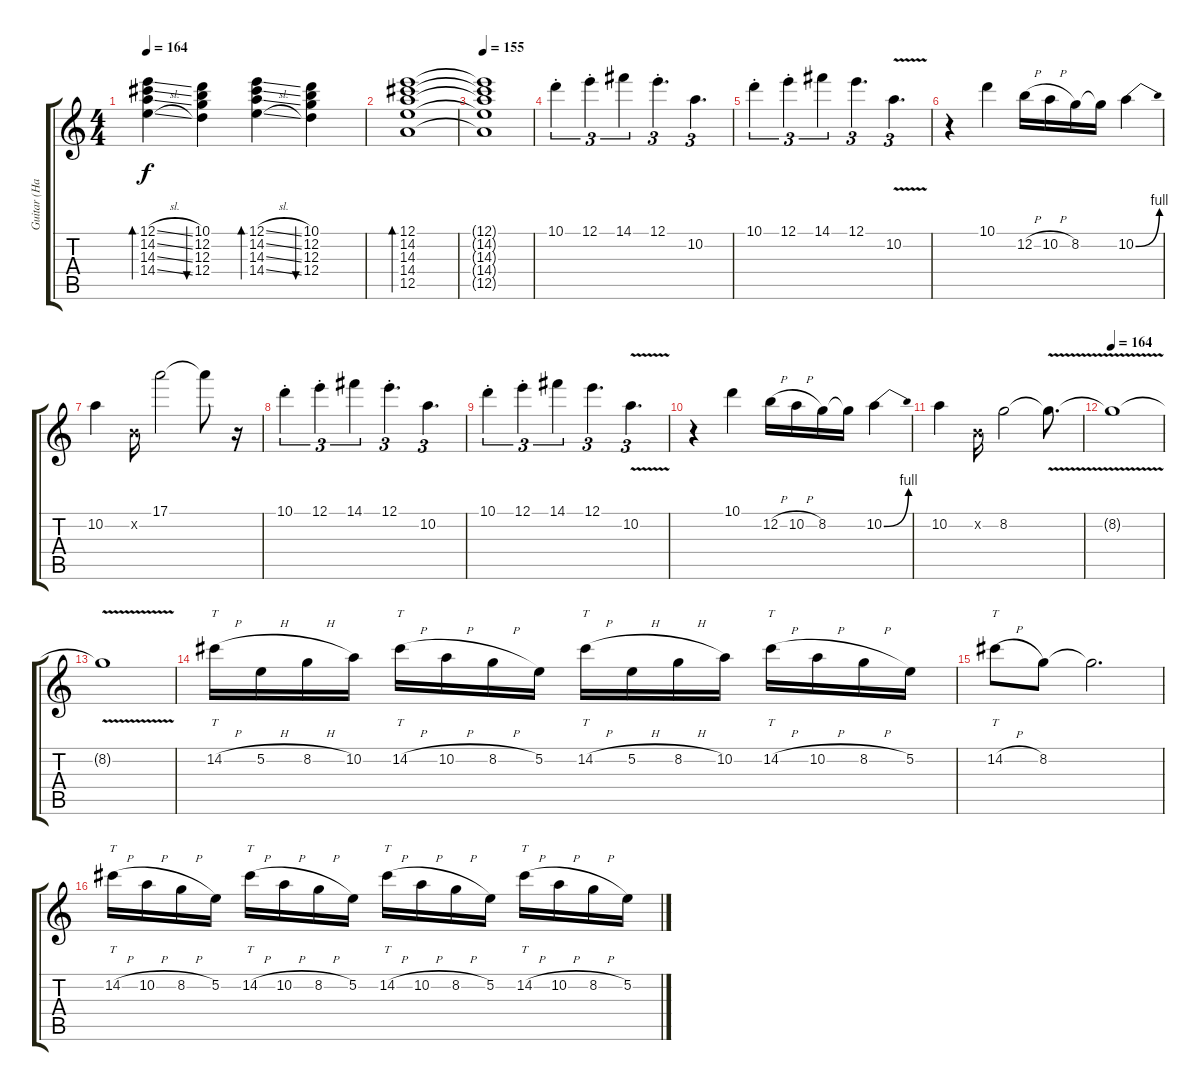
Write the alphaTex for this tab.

\track ("Guitar (Hackett)" "Guitar (Ha") {instrument overdrivenguitar}
\staff {score tabs}
\tuning (E4 B3 G3 D3 A2 E2) {hide}
\ts (4 4)
\tempo 164
\clef g2
\ks c
(12.1{sl} 14.2{sl} 14.3{sl} 14.4{sl}).4{bd 120 dy f} (10.1 12.2 12.3 12.4).4{bu 120} (12.1{sl} 14.2{sl} 14.3{sl} 14.4{sl}).4{bd 120} (10.1 12.2 12.3 12.4).4{bu 120} |
(12.1 14.2 14.3 14.4 12.5).1{bd 120} |
\tempo 155
(12.1{t} 14.2{t} 14.3{t} 14.4{t} 12.5{t}).1 |
10.1{st}.4{tu (3 2) instrument overdrivenguitar} 12.1{st}.4{tu (3 2)} 14.1.4{tu (3 2)} 12.1{st}.4{d tu (3 2)} 10.2.4{d tu (3 2)} |
10.1{st}.4{tu (3 2)} 12.1{st}.4{tu (3 2)} 14.1.4{tu (3 2)} 12.1.4{d tu (3 2)} 10.2{v}.4{d tu (3 2)} |
r.4 10.1.4 12.2{h}.16 10.2{h}.16 8.2.16 8.2{t}.16 10.2{be (bend 0 0 60 4)}.4 |
10.2.4 0.2{x}.16 17.1.2 17.1{t}.8 r.16 |
10.1{st}.4{tu (3 2)} 12.1{st}.4{tu (3 2)} 14.1.4{tu (3 2)} 12.1{st}.4{d tu (3 2)} 10.2.4{d tu (3 2)} |
10.1{st}.4{tu (3 2)} 12.1{st}.4{tu (3 2)} 14.1.4{tu (3 2)} 12.1.4{d tu (3 2)} 10.2{v}.4{d tu (3 2)} |
r.4 10.1.4 12.2{h}.16 10.2{h}.16 8.2.16 8.2{t}.16 10.2{be (bend 0 0 60 4)}.4 |
10.2.4 0.2{x}.16 8.2.2 8.2{v t}.8{d} |
\tempo 164
8.2{v t}.1 |
8.2{t}.1 |
14.2{h}.16{tt} 5.2{h}.16 8.2{h}.16 10.2.16 14.2{h}.16{tt} 10.2{h}.16 8.2{h}.16 5.2.16 14.2{h}.16{tt} 5.2{h}.16 8.2{h}.16 10.2.16 14.2{h}.16{tt} 10.2{h}.16 8.2{h}.16 5.2.16 |
14.2{h}.8{tt} 8.2.8 8.2{t}.2{d} |
14.2{h}.16{tt} 10.2{h}.16 8.2{h}.16 5.2.16 14.2{h}.16{tt} 10.2{h}.16 8.2{h}.16 5.2.16 14.2{h}.16{tt} 10.2{h}.16 8.2{h}.16 5.2.16 14.2{h}.16{tt} 10.2{h}.16 8.2{h}.16 5.2.16
